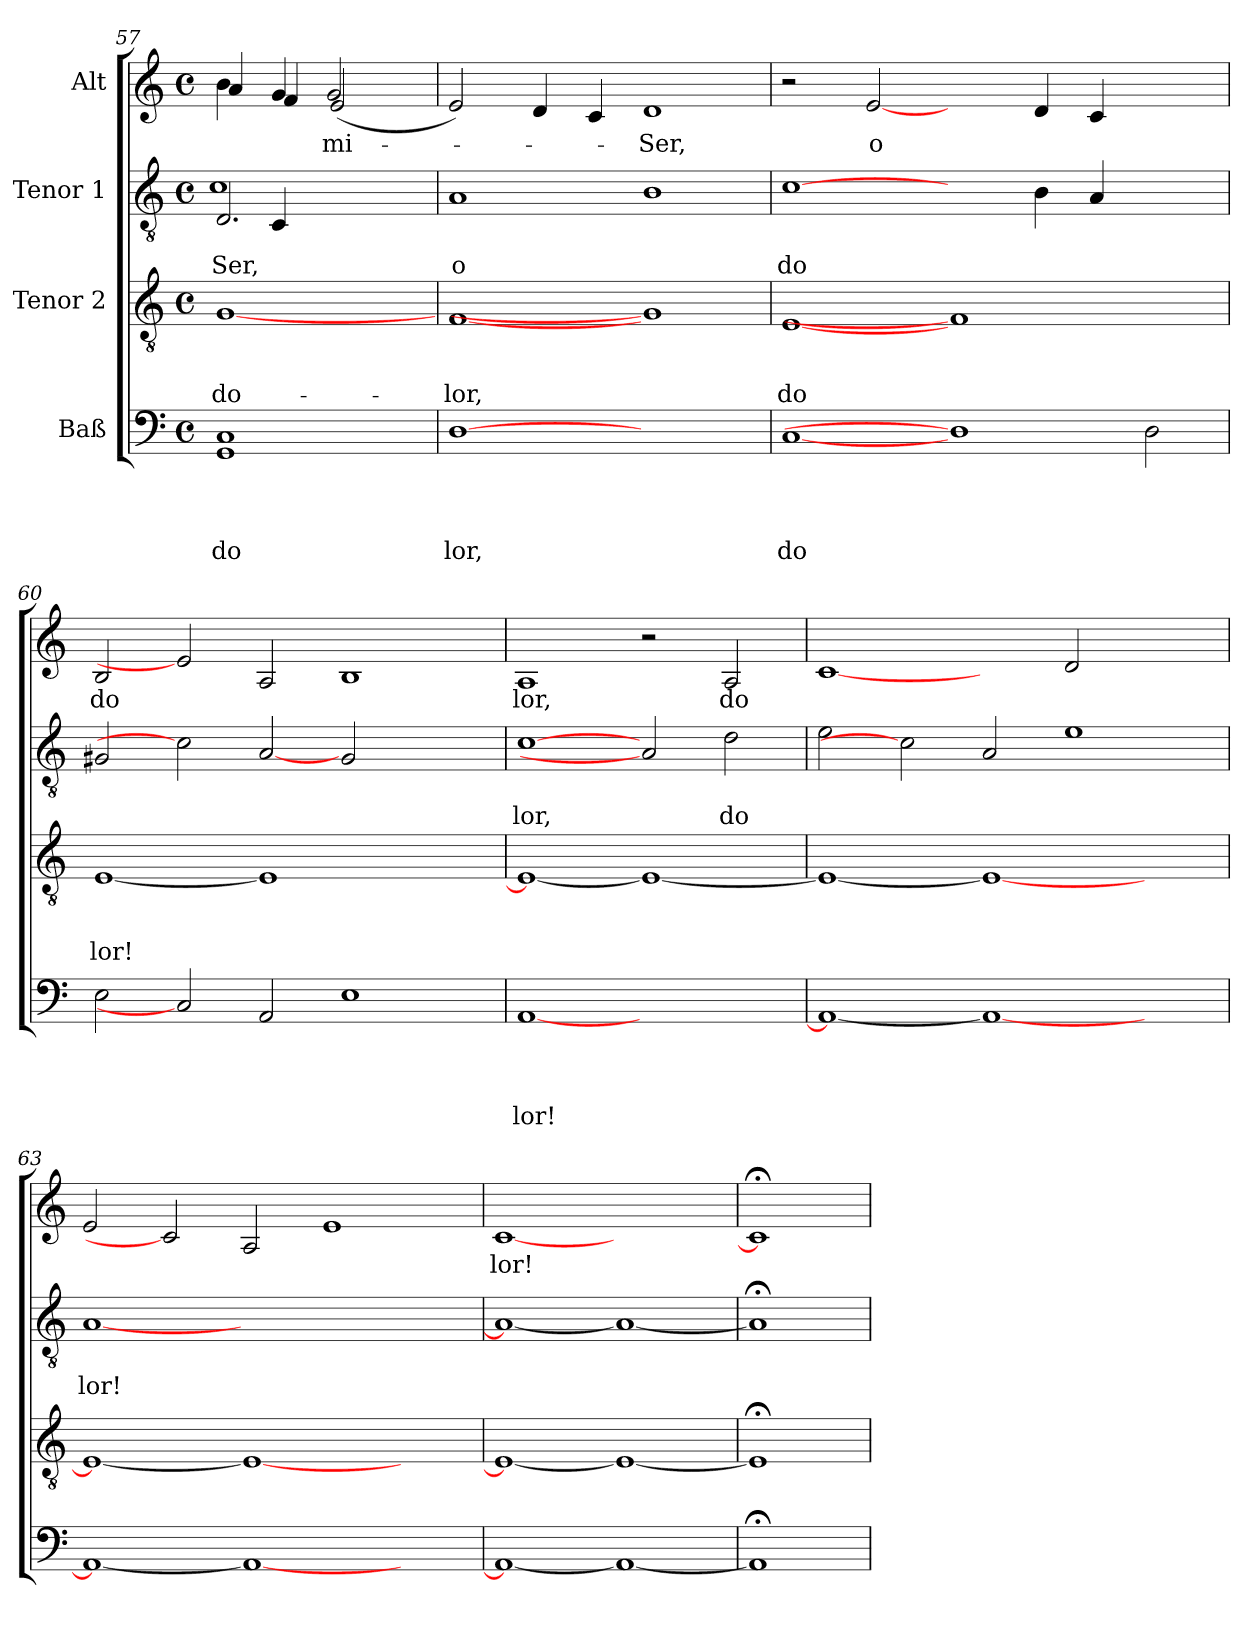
**kern	**text	**text	**text	**text	**kern	**text	**text	**text	**kern	**text	**text	**kern	**text
*part4	*part4	*part4	*part4	*part4	*part3	*part3	*part3	*part3	*part2	*part2	*part2	*part1	*part1
*staff4	*staff4	*staff4	*staff4	*staff4	*staff3	*staff3	*staff3	*staff3	*staff2	*staff2	*staff2	*staff1	*staff1
*I"Baß	*	*	*	*	*I"Tenor 2	*	*	*	*I"Tenor 1	*	*	*I"Alt	*
*clefF4	*	*	*	*	*clefGv2	*	*	*	*clefGv2	*	*	*clefG2	*
*k[]	*	*	*	*	*k[]	*	*	*	*k[]	*	*	*k[]	*
*C:	*	*	*	*	*C:	*	*	*	*C:	*	*	*C:	*
*M4/4	*	*	*	*	*M4/4	*	*	*	*M4/4	*	*	*M4/4	*
*met(c)	*	*	*	*	*met(c)	*	*	*	*met(c)	*	*	*met(c)	*
=57	=57	=57	=57	=57	=57	=57	=57	=57	=57	=57	=57	=57	=57
!	!	!	!	!LO:LY:b	!	!	!	!LO:LY:b	!	!	!LO:LY:b	!	!
*	*	*	*	*	*	*	*	*	*^	*	*	*	*
*	*	*	*	*	*	*	*	*	*	*^	*	*	*	*
!	!	!	!	!	!	!	!	!	!	!	!	!	!LO:LY:b	!	!
*	*	*	*	*	*	*	*	*	*	*	*	*	*	*^	*
1GG 1C	.	.	.	do	[1G	.	.	do-	2.D/	4ryy	1c	.	Ser,	4b\	4a/	.
.	.	.	.	.	.	.	.	.	.	4C/	.	.	.	4g/	4f/	.
!	!	!	!	!	!	!	!	!	!	!	!	!	!	!	!	!LO:LY:b
!	!	!	!	!	!	!	!	!	!	!	!	!	!	!	!	!LO:LY:b
.	.	.	.	.	.	.	.	.	.	2ryy	.	.	.	2g/	(<2e/	mi-
.	.	.	.	.	.	.	.	.	4ryy	.	.	.	.	.	.	.
*	*	*	*	*	*	*	*	*	*v	*v	*v	*	*	*	*	*
*	*	*	*	*	*	*	*	*	*	*	*	*v	*v	*
!!LO:LB:g=z
=58	=58	=58	=58	=58	=58	=58	=58	=58	=58	=58	=58	=58	=58
!	!	!	!	!LO:LY:b	!	!	!	!LO:LY:b	!	!	!LO:LY:b:rj	!	!
[1D	.	.	.	lor,	[1F	.	.	-lor,	1A	.	o	2e/)	.
.	.	.	.	.	.	.	.	.	.	.	.	4d/	.
.	.	.	.	.	.	.	.	.	.	.	.	4c/	.
!	!	!	!	!	!	!	!	!	!	!	!	!	!LO:LY:b
1ryy	.	.	.	.	1G]	.	.	.	1B	.	.	1d	-Ser,
=59	=59	=59	=59	=59	=59	=59	=59	=59	=59	=59	=59	=59	=59
!	!	!	!	!LO:LY:b	!	!	!	!LO:LY:b	!	!	!LO:LY:b	!	!
[1C	.	.	.	do	[1E	.	.	do	[1c	.	do	2r	.
!	!	!	!	!	!	!	!	!	!	!	!	!	!LO:LY:b:rj
.	.	.	.	.	.	.	.	.	.	.	.	[2e	o
1D]	.	.	.	.	1F]	.	.	.	2ryy	.	.	2ryy	.
.	.	.	.	.	.	.	.	.	4B\	.	.	4d/	.
.	.	.	.	.	.	.	.	.	4A/	.	.	4c/	.
2D\	.	.	.	.	2ryy	.	.	.	2ryy	.	.	2ryy	.
=60	=60	=60	=60	=60	=60	=60	=60	=60	=60	=60	=60	=60	=60
!	!	!	!	!	!	!	!	!LO:LY:b	!	!	!	!	!LO:LY:b
2E\	.	.	.	.	[<1E	.	.	lor!	2G#/	.	.	2B/	do
2C]	.	.	.	.	.	.	.	.	2c]	.	.	2e]	.
2AA/	.	.	.	.	1E]	.	.	.	[2A	.	.	2A/	.
1E	.	.	.	.	.	.	.	.	2G#/	.	.	1B	.
.	.	.	.	.	2ryy	.	.	.	2ryy	.	.	.	.
=61	=61	=61	=61	=61	=61	=61	=61	=61	=61	=61	=61	=61	=61
!	!	!	!	!LO:LY:b	!	!	!	!	!	!	!LO:LY:b	!	!LO:LY:b
[<1AA	.	.	.	lor!	1E_	.	.	.	[1c	.	lor,	1A	lor,
1ryy	.	.	.	.	1E_	.	.	.	2A]	.	.	2r	.
!	!	!	!	!	!	!	!	!	!	!	!LO:LY:b	!	!LO:LY:b
.	.	.	.	.	.	.	.	.	2d\	.	do	2A/	do
=62	=62	=62	=62	=62	=62	=62	=62	=62	=62	=62	=62	=62	=62
1AA_	.	.	.	.	1E_	.	.	.	2e\	.	.	[1c	.
.	.	.	.	.	.	.	.	.	2c]	.	.	.	.
1AA_	.	.	.	.	1E_	.	.	.	2A/	.	.	2ryy	.
.	.	.	.	.	.	.	.	.	1e	.	.	2d/	.
2ryy	.	.	.	.	2ryy	.	.	.	.	.	.	2ryy	.
=63	=63	=63	=63	=63	=63	=63	=63	=63	=63	=63	=63	=63	=63
!	!	!	!	!	!	!	!	!	!	!	!LO:LY:b	!	!
1AA_	.	.	.	.	1E_	.	.	.	[<1A	.	lor!	2e/	.
.	.	.	.	.	.	.	.	.	.	.	.	2c]	.
1AA_	.	.	.	.	1E_	.	.	.	1.ryy	.	.	2A/	.
.	.	.	.	.	.	.	.	.	.	.	.	1e	.
2ryy	.	.	.	.	2ryy	.	.	.	.	.	.	.	.
=64	=64	=64	=64	=64	=64	=64	=64	=64	=64	=64	=64	=64	=64
!	!	!	!	!	!	!	!	!	!	!	!	!	!LO:LY:b
1AA_	.	.	.	.	1E_	.	.	.	1A_	.	.	[1c	lor!
1AA_	.	.	.	.	1E_	.	.	.	1A_	.	.	1ryy	.
=65	=65	=65	=65	=65	=65	=65	=65	=65	=65	=65	=65	=65	=65
1AA;]	.	.	.	.	1E;]	.	.	.	1A;]	.	.	1c;]	.
=	=	=	=	=	=	=	=	=	=	=	=	=	=
*-	*-	*-	*-	*-	*-	*-	*-	*-	*-	*-	*-	*-	*-
